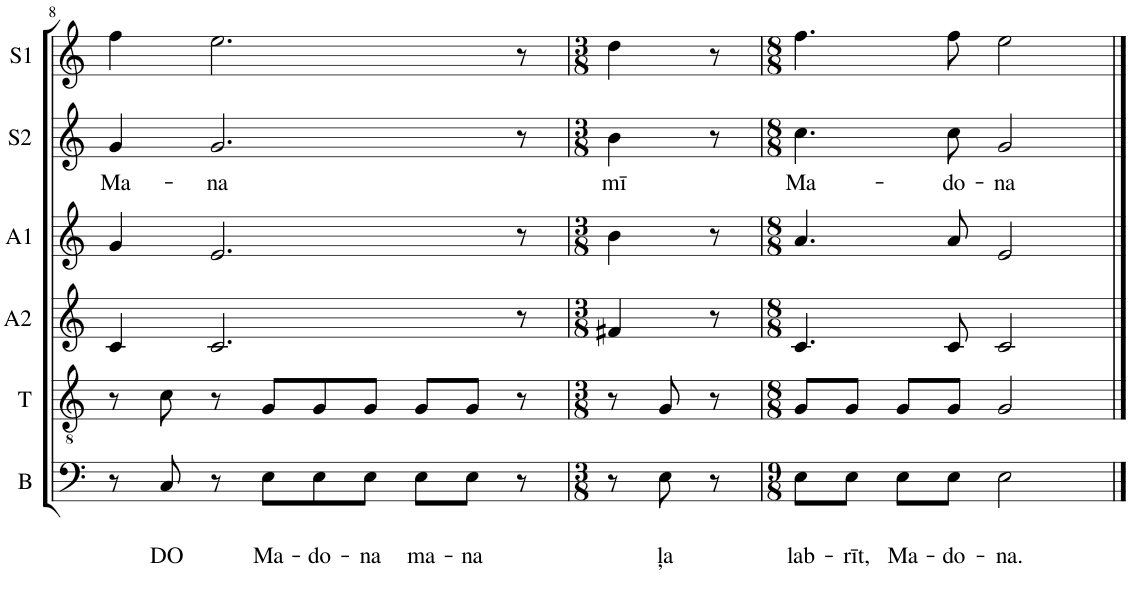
**kern	**text	**kern	**kern	**kern	**kern	**text	**kern
*part6	*part6	*part5	*part4	*part3	*part2	*part2	*part1
*staff6	*staff6	*staff5	*staff4	*staff3	*staff2	*staff2	*staff1
*I"B	*	*I"T	*I"A2	*I"A1	*I"S2	*	*I"S1
*I'B	*	*I'T	*I'A2	*I'A1	*I'S2	*	*I'S1
!!LO:PB:g=z
*clefF4	*	*clefGv2	*clefG2	*clefG2	*clefG2	*	*clefG2
*	*	*	*Trd1c2	*Trd1c2	*	*	*
*k[]	*	*k[]	*k[]	*k[]	*k[]	*	*k[]
*M9/8	*	*M9/8	*M9/8	*M9/8	*M9/8	*	*M9/8
=8	=8	=8	=8	=8	=8	=8	=8
!	!	!	!	!	!	!LO:LY:b	!
8r	.	8r	4c/	4g/	4g/	Ma-	4ff\
!	!LO:LY:b	!	!	!	!	!	!
8C/	DO	8c\	.	.	.	.	.
!	!	!	!	!	!	!LO:LY:b	!
8r	.	8r	2.c/	2.e/	2.g/	-na	2.ee\
!	!LO:LY:b	!	!	!	!	!	!
8E\L	Ma-	8G/L	.	.	.	.	.
!	!LO:LY:b	!	!	!	!	!	!
8E\	-do-	8G/	.	.	.	.	.
!	!LO:LY:b	!	!	!	!	!	!
8E\J	-na	8G/J	.	.	.	.	.
!	!LO:LY:b	!	!	!	!	!	!
8E\L	ma-	8G/L	.	.	.	.	.
!	!LO:LY:b	!	!	!	!	!	!
8E\J	-na	8G/J	.	.	.	.	.
8r	.	8r	8r	8r	8r	.	8r
=9	=9	=9	=9	=9	=9	=9	=9
*M3/8	*	*M3/8	*M3/8	*M3/8	*M3/8	*	*M3/8
!	!	!	!	!	!	!LO:LY:b	!
8r	.	8r	4f#X/	4b\	4b\	mī	4dd\
!	!LO:LY:b	!	!	!	!	!	!
8E\	ļa	8G/	.	.	.	.	.
8r	.	8r	8r	8r	8r	.	8r
=10	=10	=10	=10	=10	=10	=10	=10
*M9/8	*	*M8/8	*M8/8	*M8/8	*M8/8	*	*M8/8
!	!LO:LY:b	!	!	!	!	!LO:LY:b	!
8E\L	lab-	8G/L	4.c/	4.a/	4.cc\	Ma-	4.ff\
!	!LO:LY:b	!	!	!	!	!	!
8E\J	-rīt,	8G/J	.	.	.	.	.
!	!LO:LY:b	!	!	!	!	!	!
8E\L	Ma-	8G/L	.	.	.	.	.
!	!LO:LY:b	!	!	!	!	!LO:LY:b	!
8E\J	-do-	8G/J	8c/	8a/	8cc\	-do-	8ff\
!	!LO:LY:b	!	!	!	!	!LO:LY:b	!
2E\	-na.	2G/	2c/	2e/	2g/	-na	2ee\
==	==	==	==	==	==	==	==
*-	*-	*-	*-	*-	*-	*-	*-
